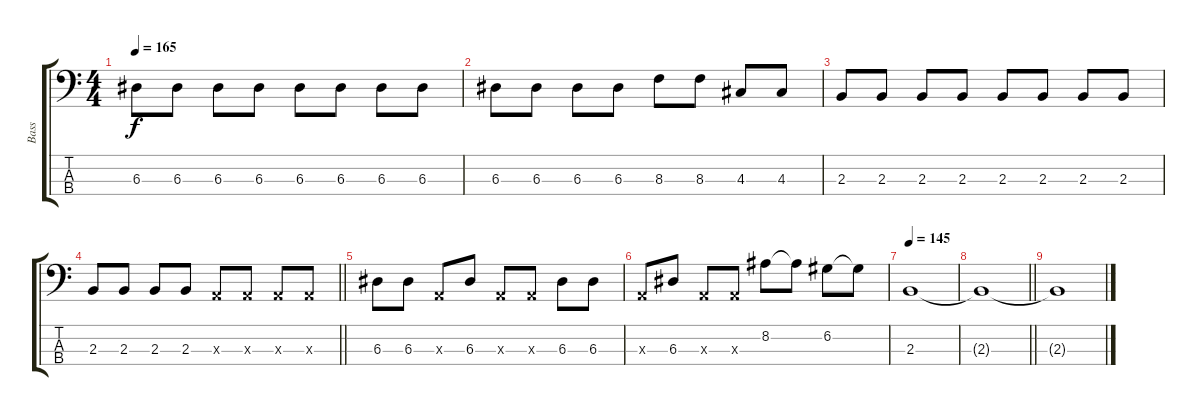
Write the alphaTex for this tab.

\track ("Bass" "Bass") {instrument electricbassfinger}
\staff {score tabs}
\tuning (G2 D2 A1 E1) {hide}
\ts (4 4)
\tempo 165
\clef f4
\ks c
6.3.8{dy f} 6.3.8 6.3.8 6.3.8 6.3.8 6.3.8 6.3.8 6.3.8 |
6.3.8 6.3.8 6.3.8 6.3.8 8.3.8 8.3.8 4.3.8 4.3.8 |
2.3.8 2.3.8 2.3.8 2.3.8 2.3.8 2.3.8 2.3.8 2.3.8 |
\barLineRight lightlight
2.3.8 2.3.8 2.3.8 2.3.8 0.3{x}.8 0.3{x}.8 0.3{x}.8 0.3{x}.8 |
6.3.8 6.3.8 0.3{x}.8 6.3.8 0.3{x}.8 0.3{x}.8 6.3.8 6.3.8 |
0.3{x}.8 6.3.8 0.3{x}.8 0.3{x}.8 8.2.8 8.2{t}.8 6.2.8 6.2{t}.8 |
\tempo 145
2.3.1 |
\barLineRight lightlight
2.3{t}.1 |
2.3{t}.1
